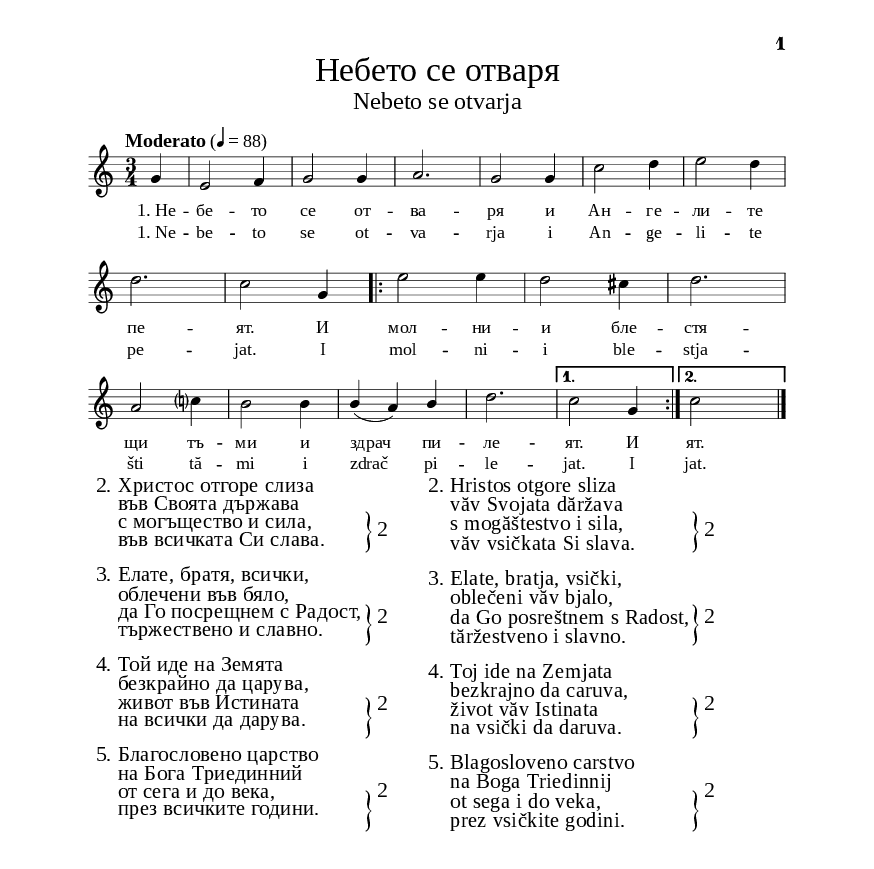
\version "2.24.3"

% include paper part and global functions
\include "include/globals.ily"
"rightBraces050" = \markup {
  \column {
    % repeat braces
    \translate #'(0 . -5.5 )
    \right-brace #20

    \translate #'(0 . -10.0 )
    \right-brace #20

    \translate #'(0 . -10.0 )
    \right-brace #20

    \translate #'(0 . -10.0 )
    \right-brace #20
  }
  \column {
    % repeat numbers
    \translate #'(0 . -6.1 )
    2

    \translate #'(0 . -12.0 )
    2

    \translate #'(0 . -12.0 )
    2

    \translate #'(0 . -12.0 )
    2
  }
}

\bookpart {
   \label #'ref050
  \tocItem \markup "Небето се отваря – Nebeto se otvarja"
  \include "include/bookpart-paper.ily"
  \score {
    \include "include/score-layout.ily"

    \new Voice \absolute  {
      \clef treble
      \key c \major
      \time 3/4
      \tempoFunc "Moderato" 4 "88"
      \autoBeamOff
      \partial 4 g'4 | e'2 f'4 | g'2 g'4 | a'2. | g'2 g'4 | c''2 d''4 | e''2 d''4 | \break
      d''2. | c''2 g'4 | \repeat volta 2 {
        e''2 e''4 | d''2 cis''4 | d''2. | \break
        a'2 c''?4 | b'2 b'4 | \stemUp b'4 ( a'4 ) b'4 \stemNeutral | d''2. |
      } \alternative {
        { c''2 g'4 | }
        { c''2  s4 }
      } \bar "|."
    }

    \addlyrics {
      "1. Не" -- бе -- то се от -- ва -- ря и Ан -- ге -- ли -- те
      пе -- ят. И мол -- ни -- и бле -- стя --
      щи тъ -- ми и здрач пи -- ле -- ят. И ят.
    }

    \addlyrics {
      "1. Ne" -- be -- to se ot -- va -- rja i An -- ge -- li -- te
      pe -- jat. I mol -- ni -- i ble -- stja --
      šti tă -- mi i zdrač pi -- le -- jat. I jat.
    }

    \header {
      title = \titleFunc "Небето се отваря" "Nebeto se otvarja"
    }

    \midi{}

  } % score

  \markup \fontsize #bgCoupletFontSize {
    \hspace #1
    \override #`(baseline-skip . ,bgCoupletBaselineSkip)
    \column {
      \line {   2. Христос отгоре слиза}

      \line {   "   " във Своята държава}

      \line {   "   " с могъщество и сила,}

      \line {   "   " във всичката Си слава.}
      \line {   "   "}

      \line {   3.  Елате, братя, всички,}

      \line {   "   " облечени във бяло,}

      \line {   "   " да Го посрещнем с Радост,}

      \line {   "   " тържествено и славно.}
      \line {   "   "}

      \line {   4.  Той иде на Земята}

      \line {   "   " безкрайно да царува,}

      \line {   "   " живот във Истината}

      \line {   "   " на всички да дарува.}
      \line {   "   "}

      \line {  5.  Благословено царство}

      \line {   "   " на Бога Триединний}

      \line {   "   " от сега и до века,}

      \line {   "   " през всичките години.  }
    }   \"rightBraces050"

    \hspace #5
    \override #`(baseline-skip . ,bgCoupletBaselineSkip)
     \column {
      \line {   2. Hristos otgore sliza}

      \line {   "   " văv Svojata dăržava}

      \line {   "   " s mogăštestvo i sila,}

      \line {   "   " văv vsičkata Si slava.}
      \line {   "   "}

      \line {   3.  Elate, bratja, vsički,}

      \line {   "   " oblečeni văv bjalo,}

      \line {   "   " da Go posreštnem s Radost,}

      \line {   "   " tăržestveno i slavno.}
      \line {   "   "}

      \line {   4.  Toj ide na Zemjata}

      \line {   "   " bezkrajno da caruva,}

      \line {   "   " život văv Istinata}

      \line {   "   " na vsički da daruva.}
      \line {   "   "}

      \line {  5.  Blagosloveno carstvo}

      \line {   "   " na Boga Triedinnij}

      \line {   "   " ot sega i do veka,}

      \line {   "   " prez vsičkite godini.  }
    }  %column
    \"rightBraces050"
  } % markup

  \pageBreak

  % include foreign translation(s) of the song
  \version "2.24.3"

\markup \fill-line { \fontsize #deTitleFontSize "Der Himmel öffnet sich" }
\markup \null
\markup \null
\markup \fontsize #deCoupletFontSize {
  \hspace #15
  \override #`(baseline-skip . ,deCoupletBaselineSkip)

  \column {


    \line { 1. Der Himmel öffnet sich}

    \line { "   "und die Engel singen.}

    \line { "   "Leuchtende Blitze }

    \line { "   "zerstreuen Dunkelheit und Finsternis.}

    \line { " " }

    \line { 2. Christus kommt herab }

    \line { "   "in sein Reich, }

    \line { "   "mit Macht und Kraft, }

    \line { "   "in all seiner Herrlichkeit.}
    \line { " " }
    \line { 3. Kommt, alle Brüder,}

    \line { "   "ganz in Weiß gekleidet,}

    \line { "   "auf dass wir ihn mit Freude,}

    \line { "   "feierlich und ehrerbietig willkommen heißen.}
    \line { " " }
    \line { 4. Er kommt auf die Erde, }

    \line { "   "um ewiglich zu herrschen}

    \line { "   "und allen ein Leben }

    \line { "   "in Wahrheit zu schenken.}

    \line { " " }
    \line { 5. Gepriesen sei das Reich}

    \line { "   "unseres dreifaltigen Gottes,}

    \line { "   "von nun an und in Ewigkeit}

    \line { "   "und für alle Zeiten.}



  }

}


} % bookpart
